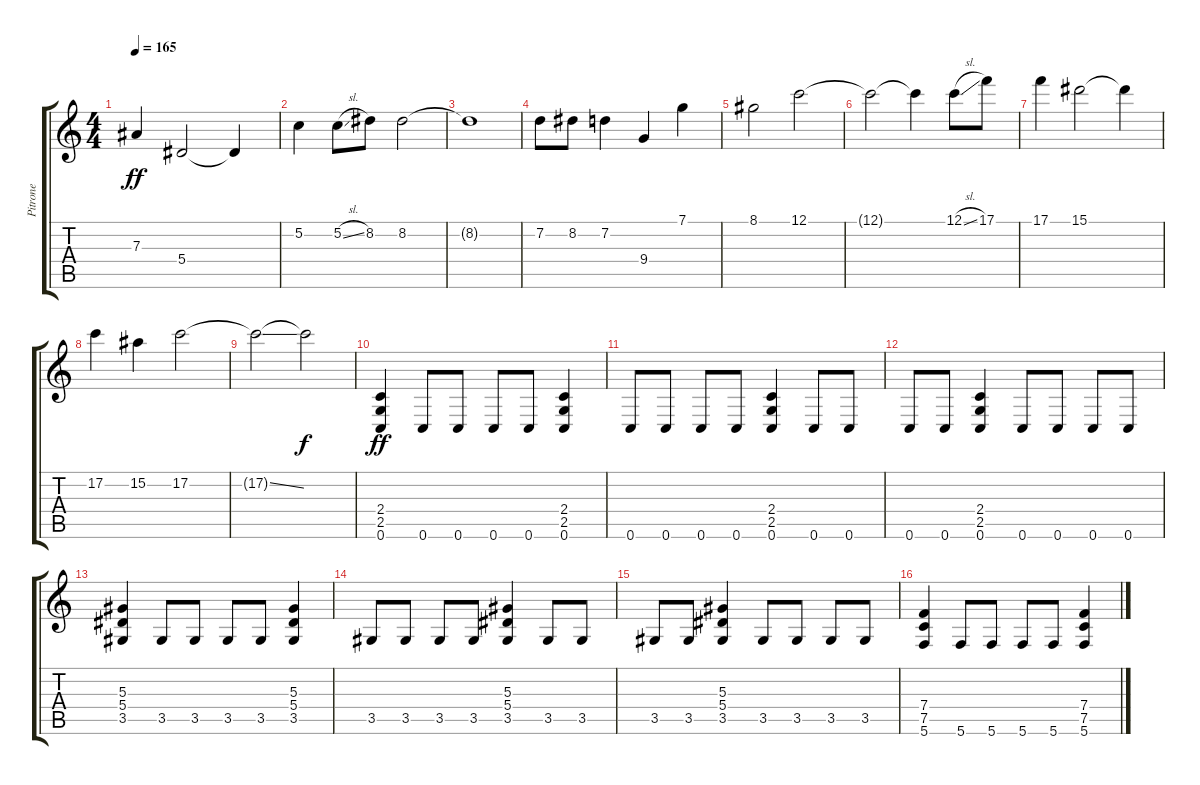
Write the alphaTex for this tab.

\track ("Pitrone" "Pitrone") {instrument distortionguitar}
\staff {score tabs}
\tuning (C4 G3 Eb3 Bb2 F2 C2) {hide}
\ts (4 4)
\tempo 165
\clef g2
\ks c
7.3.4{dy ff} 5.4.2 5.4{t}.4 |
5.2.4 5.2{sl}.8 8.2.8 8.2.2 |
8.2{t}.1 |
7.2.8 8.2.8 7.2.4 9.4.4 7.1.4 |
8.1.2 12.1.2 |
12.1{t}.2 12.1{t}.4 12.1{sl}.8 17.1.8 |
17.1.4 15.1.2 15.1{t}.4 |
17.2.4 15.2.4 17.2.2 |
17.2{ss t}.2 17.2{t}.2{dy f} |
(2.4 2.5 0.6).4{dy ff} 0.6.8 0.6.8 0.6.8 0.6.8 (2.4 2.5 0.6).4 |
0.6.8 0.6.8 0.6.8 0.6.8 (2.4 2.5 0.6).4 0.6.8 0.6.8 |
0.6.8 0.6.8 (2.4 2.5 0.6).4 0.6.8 0.6.8 0.6.8 0.6.8 |
(5.3 5.4 3.5).4 3.5.8 3.5.8 3.5.8 3.5.8 (5.3 5.4 3.5).4 |
3.5.8 3.5.8 3.5.8 3.5.8 (5.3 5.4 3.5).4 3.5.8 3.5.8 |
3.5.8 3.5.8 (5.3 5.4 3.5).4 3.5.8 3.5.8 3.5.8 3.5.8 |
(7.4 7.5 5.6).4 5.6.8 5.6.8 5.6.8 5.6.8 (7.4 7.5 5.6).4
